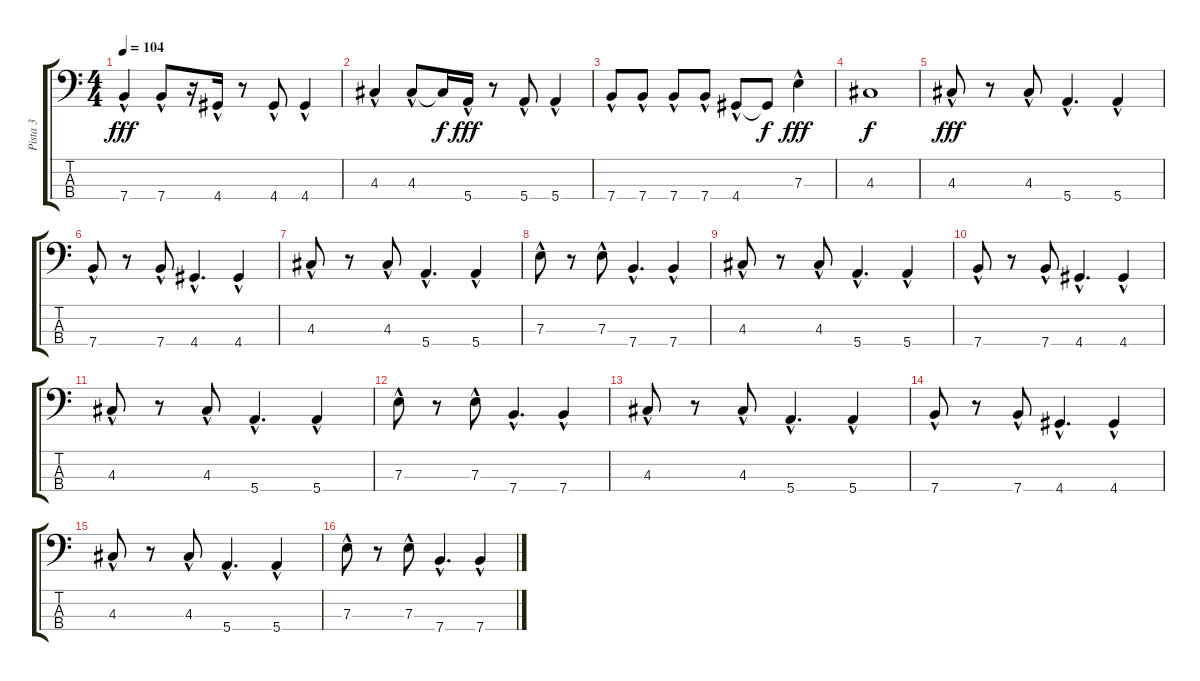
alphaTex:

\track ("Pista 3" "Pista 3") {instrument electricbassfinger}
\staff {score tabs}
\tuning (G2 D2 A1 E1) {hide}
\ts (4 4)
\tempo 104
\clef f4
\ks c
7.4{hac}.4{dy fff} 7.4{hac}.8 r.16 4.4{hac}.16 r.8 4.4{hac}.8 4.4{hac}.4 |
4.3{hac}.4 4.3{hac}.8 4.3{t}.16{dy f} 5.4{hac}.16{dy fff} r.8 5.4{hac}.8 5.4{hac}.4 |
7.4{hac}.8 7.4{hac}.8 7.4{hac}.8 7.4{hac}.8 4.4{hac}.8 4.4{t}.8{dy f} 7.3{hac}.4{dy fff} |
4.3.1{dy f} |
4.3{hac}.8{dy fff} r.8 4.3{hac}.8 5.4{hac}.4{d} 5.4{hac}.4 |
7.4{hac}.8 r.8 7.4{hac}.8 4.4{hac}.4{d} 4.4{hac}.4 |
4.3{hac}.8 r.8 4.3{hac}.8 5.4{hac}.4{d} 5.4{hac}.4 |
7.3{hac}.8 r.8 7.3{hac}.8 7.4{hac}.4{d} 7.4{hac}.4 |
4.3{hac}.8 r.8 4.3{hac}.8 5.4{hac}.4{d} 5.4{hac}.4 |
7.4{hac}.8 r.8 7.4{hac}.8 4.4{hac}.4{d} 4.4{hac}.4 |
4.3{hac}.8 r.8 4.3{hac}.8 5.4{hac}.4{d} 5.4{hac}.4 |
7.3{hac}.8 r.8 7.3{hac}.8 7.4{hac}.4{d} 7.4{hac}.4 |
4.3{hac}.8 r.8 4.3{hac}.8 5.4{hac}.4{d} 5.4{hac}.4 |
7.4{hac}.8 r.8 7.4{hac}.8 4.4{hac}.4{d} 4.4{hac}.4 |
4.3{hac}.8 r.8 4.3{hac}.8 5.4{hac}.4{d} 5.4{hac}.4 |
7.3{hac}.8 r.8 7.3{hac}.8 7.4{hac}.4{d} 7.4{hac}.4
